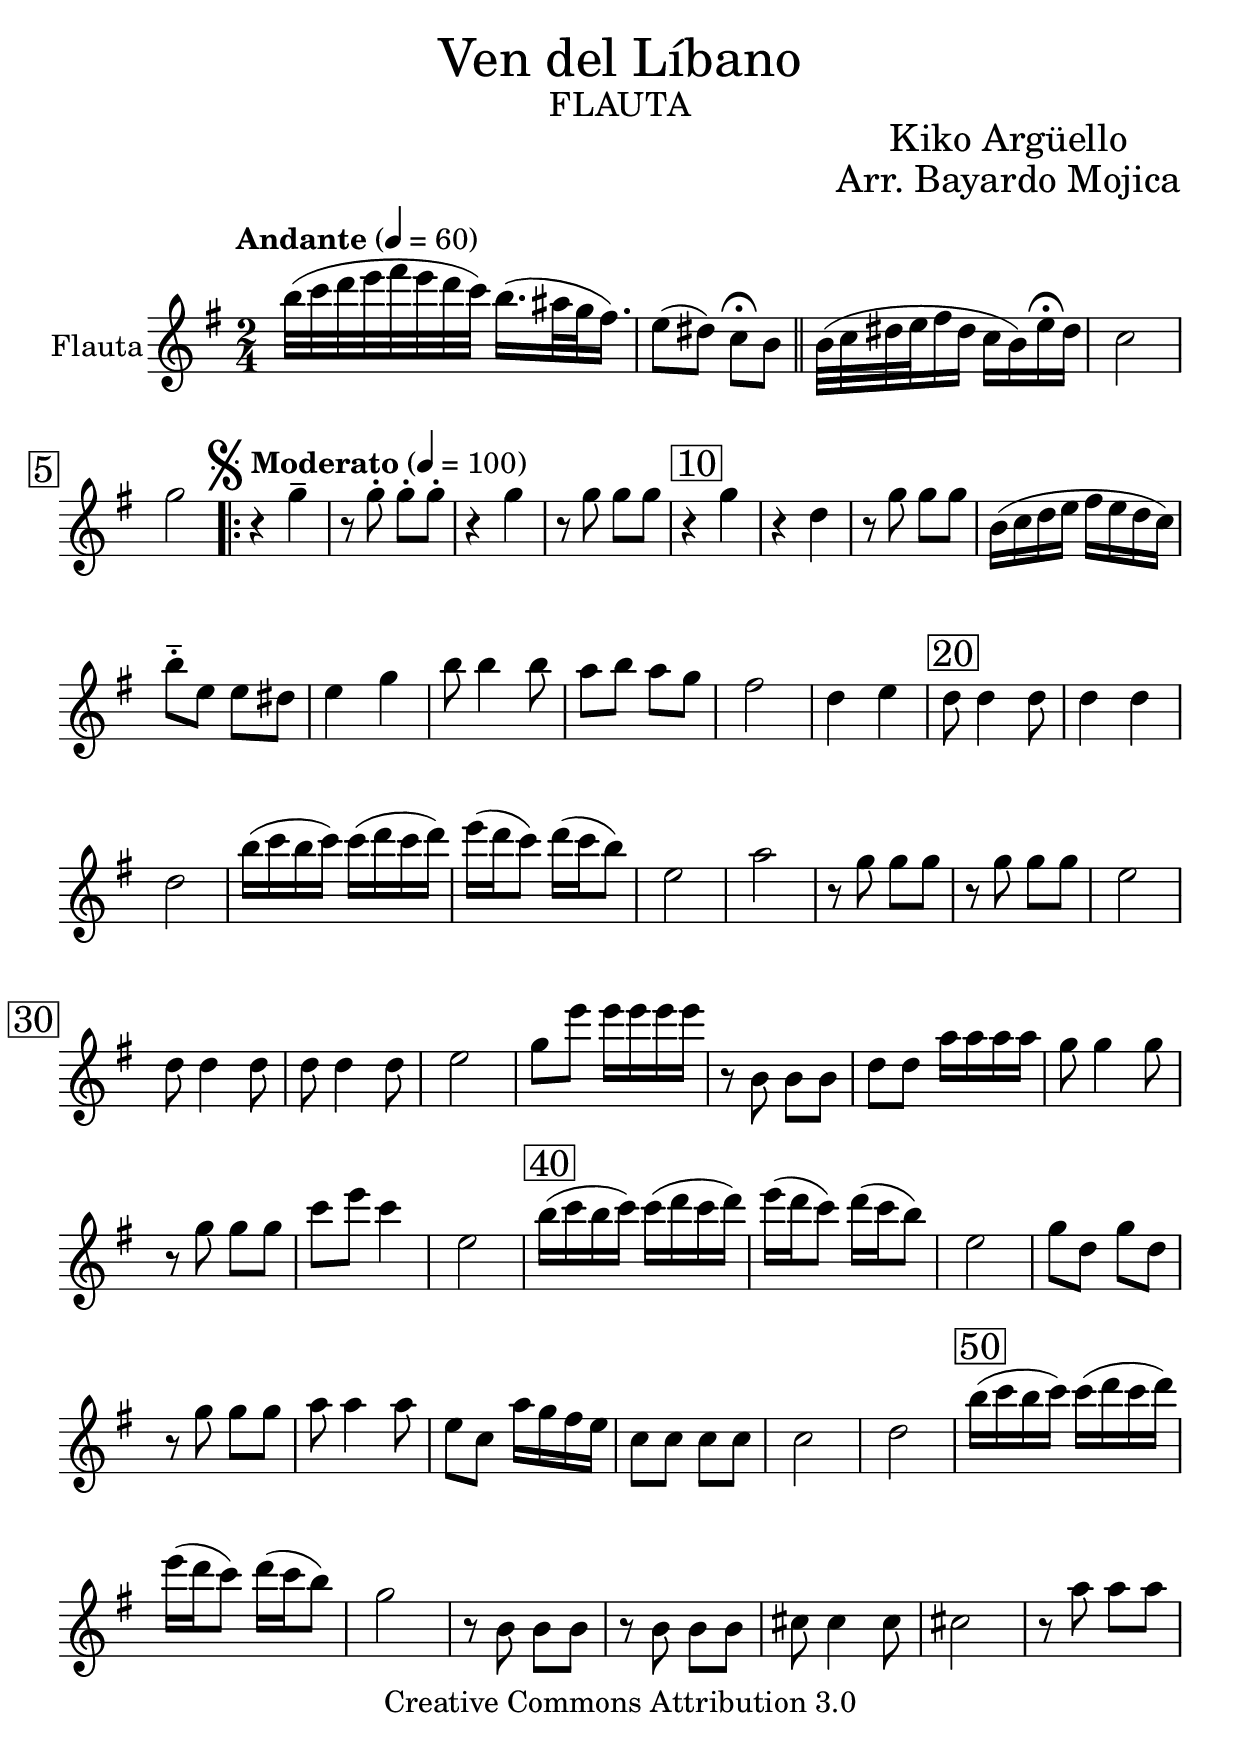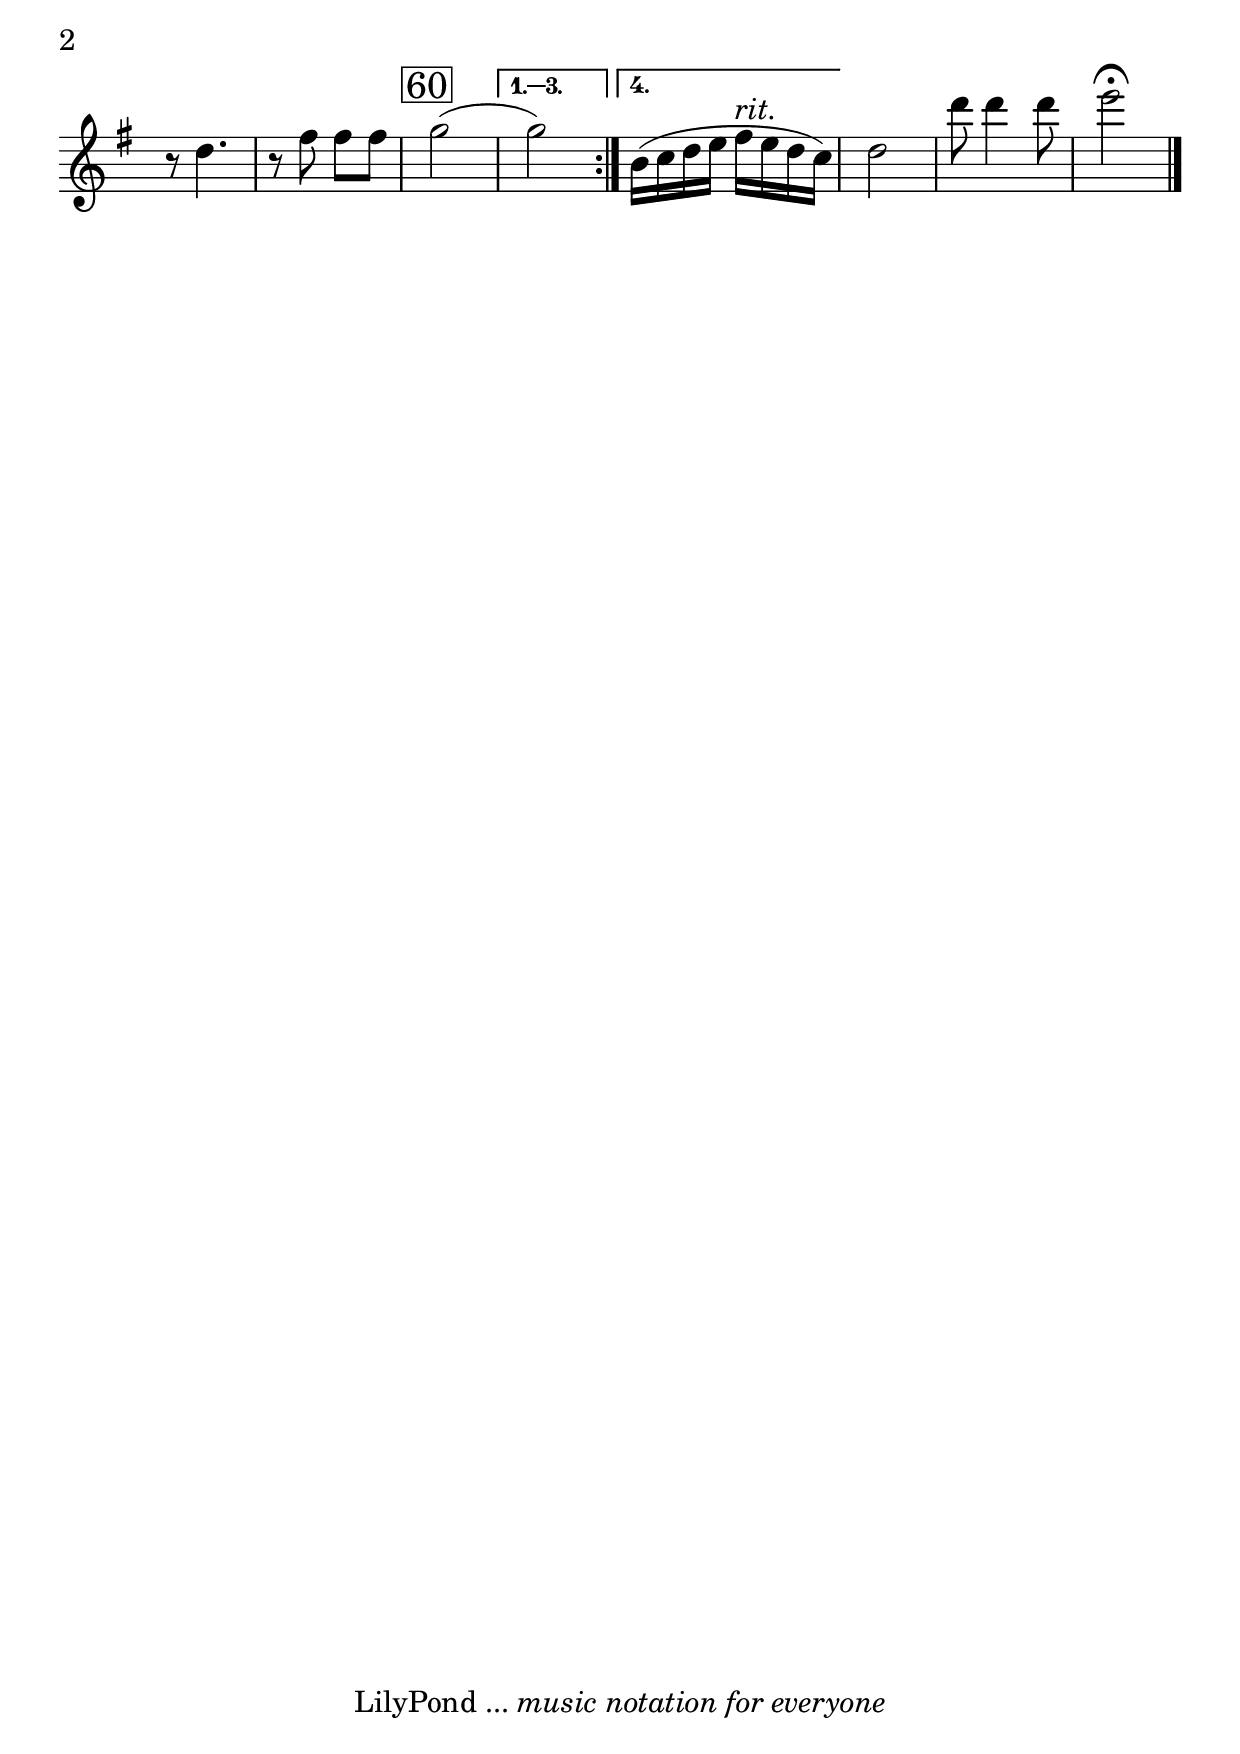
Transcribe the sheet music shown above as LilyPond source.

% ********************************************************************
% Create on Frescobaldi 2 20130225
% transcription by serach.sam@
% "Ven del Libano" - "Kiko Argüello" - "Arreglo Bayardo Ruben Mojica"
% ********************************************************************
\language "espanol"
\version "2.19.80"

#(set-global-staff-size 26)
\markup { \fill-line { \center-column { \fontsize #5 "Ven del Líbano" \fontsize #3 \caps "flauta" } } }
\markup { \fill-line { " " \center-column { \fontsize #2 "Kiko Argüello" \fontsize #2 "Arr. Bayardo Mojica" } } }

\header {
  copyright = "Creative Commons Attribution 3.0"
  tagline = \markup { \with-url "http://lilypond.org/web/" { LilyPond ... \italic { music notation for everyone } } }
  breakbefore = ##t
}

global = {
  \key mi \minor
  \time 2/4
  \tempo "Andante" 4 = 60
  s2*2
  \bar "||"
  s2*3
  \mark \markup { \musicglyph "scripts.segno" } \tempo "Moderato" 4 = 100
  s2*60
  \bar "|."
}

tenor = \relative do'' {
  \compressFullBarRests
  \override Score.BarNumber.break-visibility = #end-of-line-invisible
  \set Score.barNumberVisibility = #(every-nth-bar-number-visible 5)
  \override Score.BarNumber.font-size = #2
  \override Score.BarNumber.stencil = #(make-stencil-boxer 0.1 0.25 ly:text-interface::print)

  si'32( do32 re32 mi32 fas32 mi32 re32 do32) si16.( las32 sol32 fas16.) | %1
  mi8( res8) do8 \fermata si8 | %2
  si32( do32 res32 mi32 fas16 res16 do16 si16) mi16 \fermata res16 | %3
  do2 | %4
  sol'2 | %5
  \repeat volta 4 {
    r4 sol4-- | %6
    r8 sol8-. sol8-. sol8-. | %7
    r4 sol4 | %8
    r8 sol8 sol8 sol8 | %9
    \set Score.barNumberVisibility = #(every-nth-bar-number-visible 10)
    r4 sol4 | %10
    r4 re4 | %11
    r8 sol8 sol8 sol8 | %12
    si,16( do16 re16 mi16 fas16 mi16 re16 do16) | %13
    si'8---. mi,8 mi8 res8 | %14
    mi4 sol4 | %15
    si8 si4 si8 | %16
    la8 si8 la8 sol8 | %17
    fas2 | %18
    re4 mi4 | %19
    re8 re4 re8 | %20
    re4 re4 | %21
    re2 | %22
    si'16( do16 si16 do16) do16( re16 do16 re16) | %23
    mi16( re16 do8) re16( do16 si8) | %24
    mi,2 | %25
    la2 | %26
    r8 sol8 sol8 sol8 | %27
    r8 sol8 sol8 sol8 | %28
    mi2 | %29
    re8 re4 re8 | %30
    re8 re4 re8 | %31
    mi2 | %32
    sol8 mi'8 mi16 mi16 mi16 mi16 | %33
    r8 si,8 si8 si8 | %34
    re8 re8 la'16 la16 la16 la16 | %35
    sol8 sol4 sol8 | %36
    r8 sol8 sol8 sol8 | %37
    do8 mi8 do4 | %38
    mi,2 | %39
    si'16( do16 si16 do16) do16( re16 do16 re16) | %40
    mi16( re16 do8) re16( do16 si8) | %41
    mi,2 | %42
    sol8 re8 sol8 re8 | %43
    r8 sol8 sol8 sol8 | %44
    la8 la4 la8 | %45
    mi8 do8 la'16 sol16 fas16 mi16 | %46
    do8 do8 do8 do8 | %47
    do2 | %48
    re2 | %49
    si'16( do16 si16 do16) do16( re16 do16 re16) | %50
    mi16( re16 do8) re16( do16 si8) | %51
    sol2 | %52
    r8 si,8 si8 si8 | %53
    r8 si8 si8 si8 | %54
    dos8 dos4 dos8 | %55
    dos2 | %56
    r8 la'8 la8 la8 | %57
    r8 re,4. | %58
    r8 fas8 fas8 fas8 | %59
    sol2( | %60
  }
  \alternative {
    { sol2) | } %61
    { si,16( do16 re16 mi16 fas16^\markup { \italic rit. } mi16 re16 do16) | } %62
  }
  re2 | %63
  re'8 re4 re8 | %64
  mi2 \fermata | %65
}

\score {
  <<
    \new Staff = "tenor" <<
      \set Staff.instrumentName = "Flauta" \set Staff.midiInstrument = "flute"
      \global \tenor
    >>
  >>
  \midi {}
  \layout {}
}

\paper {
  #( set-default-paper-size "letter" )
}

%{
convert-ly (GNU LilyPond) 2.19.83  convert-ly: Procesando «»...
Aplicando la conversión: 2.17.0, 2.17.4, 2.17.5, 2.17.6, 2.17.11,
2.17.14, 2.17.15, 2.17.18, 2.17.19, 2.17.20, 2.17.25, 2.17.27,
2.17.29, 2.17.97, 2.18.0, 2.19.2, 2.19.7, 2.19.11, 2.19.16, 2.19.22,
2.19.24, 2.19.28, 2.19.29, 2.19.32, 2.19.40, 2.19.46, 2.19.49, 2.19.80
%}
